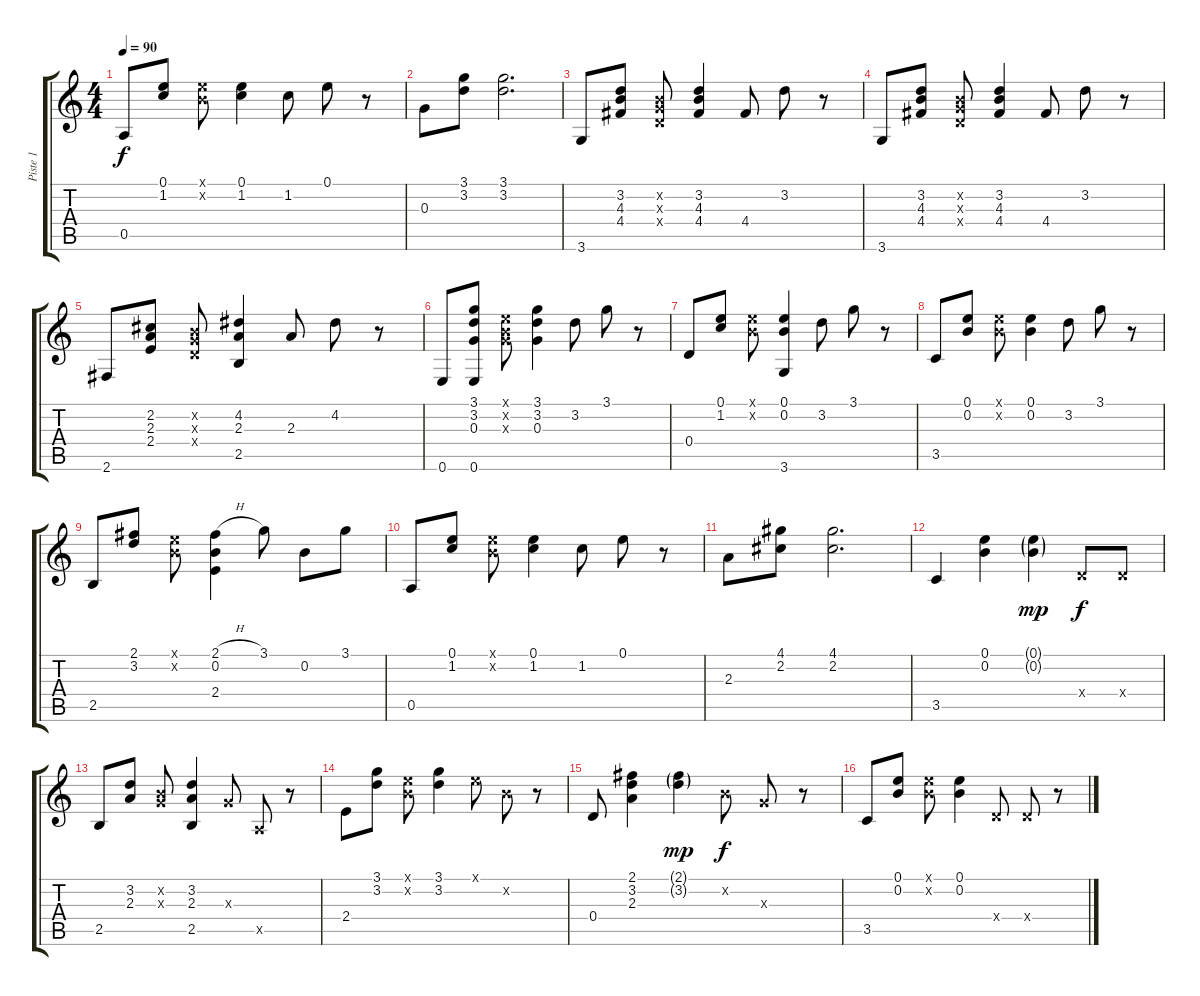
\track ("Piste 1" "Piste 1") {instrument acousticguitarsteel}
\staff {score tabs}
\tuning (E4 B3 G3 D3 A2 E2) {hide}
\ts (4 4)
\tempo 90
\clef g2
\ks c
0.5.8{dy f} (0.1 1.2).8 (0.1{x} 0.2{x}).8 (0.1 1.2).4 1.2.8 0.1.8 r.8 |
0.3.8 (3.1 3.2).8 (3.1 3.2).2{d} |
3.6.8 (3.2 4.3 4.4).8 (0.2{x} 0.3{x} 0.4{x}).8 (3.2 4.3 4.4).4 4.4.8 3.2.8 r.8 |
3.6.8 (3.2 4.3 4.4).8 (0.2{x} 0.3{x} 0.4{x}).8 (3.2 4.3 4.4).4 4.4.8 3.2.8 r.8 |
2.6.8 (2.2 2.3 2.4).8 (0.2{x} 0.3{x} 0.4{x}).8 (4.2 2.3 2.5).4 2.3.8 4.2.8 r.8 |
0.6.8 (3.1 3.2 0.3 0.6).8 (0.1{x} 0.2{x} 0.3{x}).8 (3.1 3.2 0.3).4 3.2.8 3.1.8 r.8 |
0.4.8 (0.1 1.2).8 (0.1{x} 0.2{x}).8 (0.1 0.2 3.6).4 3.2.8 3.1.8 r.8 |
3.5.8 (0.1 0.2).8 (0.1{x} 0.2{x}).8 (0.1 0.2).4 3.2.8 3.1.8 r.8 |
2.5.8 (2.1 3.2).8 (0.1{x} 0.2{x}).8 (2.1{h} 0.2 2.4).4 3.1.8 0.2.8 3.1.8 |
0.5.8 (0.1 1.2).8 (0.1{x} 0.2{x}).8 (0.1 1.2).4 1.2.8 0.1.8 r.8 |
2.3.8 (4.1 2.2).8 (4.1 2.2).2{d} |
3.5.4 (0.1 0.2).4 (0.1{g} 0.2{g}).4{dy mp} 0.4{x}.8{dy f} 0.4{x}.8 |
2.5.8 (3.2 2.3).8 (0.2{x} 0.3{x}).8 (3.2 2.3 2.5).4 0.3{x}.8 0.5{x}.8 r.8 |
2.4.8 (3.1 3.2).8 (0.1{x} 0.2{x}).8 (3.1 3.2).4 0.1{x}.8 0.2{x}.8 r.8 |
0.4.8 (2.1 3.2 2.3).4 (2.1{g} 3.2{g}).4{dy mp} 0.2{x}.8{dy f} 0.3{x}.8 r.8 |
3.5.8 (0.1 0.2).8 (0.1{x} 0.2{x}).8 (0.1 0.2).4 0.4{x}.8 0.4{x}.8 r.8
